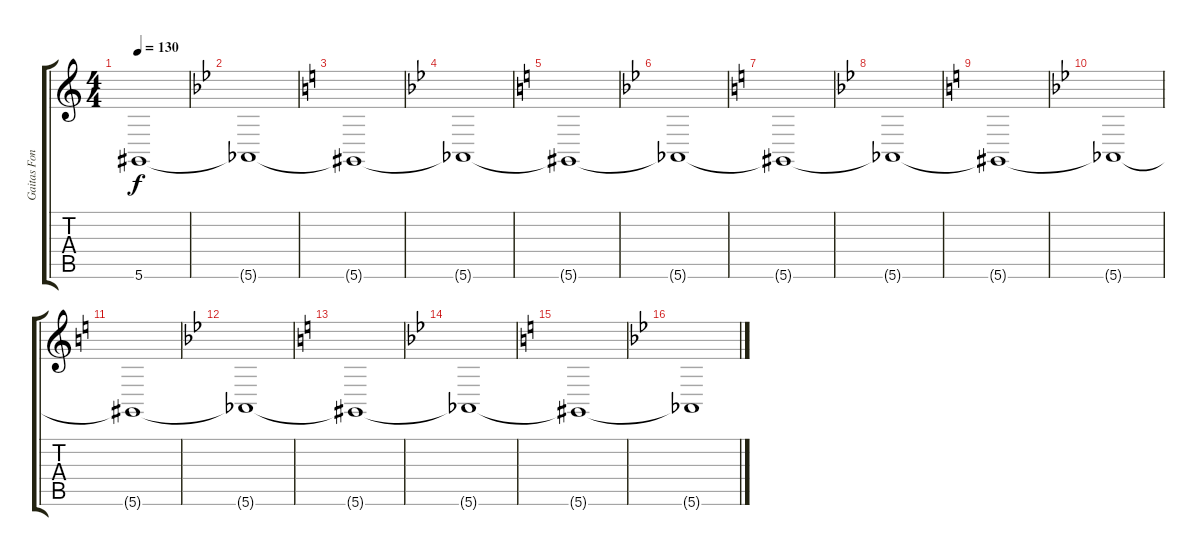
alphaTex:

\track ("Gaitas Fondo" "Gaitas Fon") {instrument bagpipe}
\staff {score tabs}
\tuning (Eb4 Bb3 Gb3 Db3 Ab2 Eb2) {hide}
\ts (4 4)
\tempo 130
\clef g2
\ks c
5.6{t}.1{dy f} |
\ks bb
5.6{t}.1 |
\ks c
5.6{t}.1 |
\ks bb
5.6{t}.1 |
\ks c
5.6{t}.1 |
\ks bb
5.6{t}.1 |
\ks c
5.6{t}.1 |
\ks bb
5.6{t}.1 |
\ks c
5.6{t}.1 |
\ks bb
5.6{t}.1 |
\ks c
5.6{t}.1 |
\ks bb
5.6{t}.1 |
\ks c
5.6{t}.1 |
\ks bb
5.6{t}.1 |
\ks c
5.6{t}.1 |
\ks bb
5.6{t}.1
